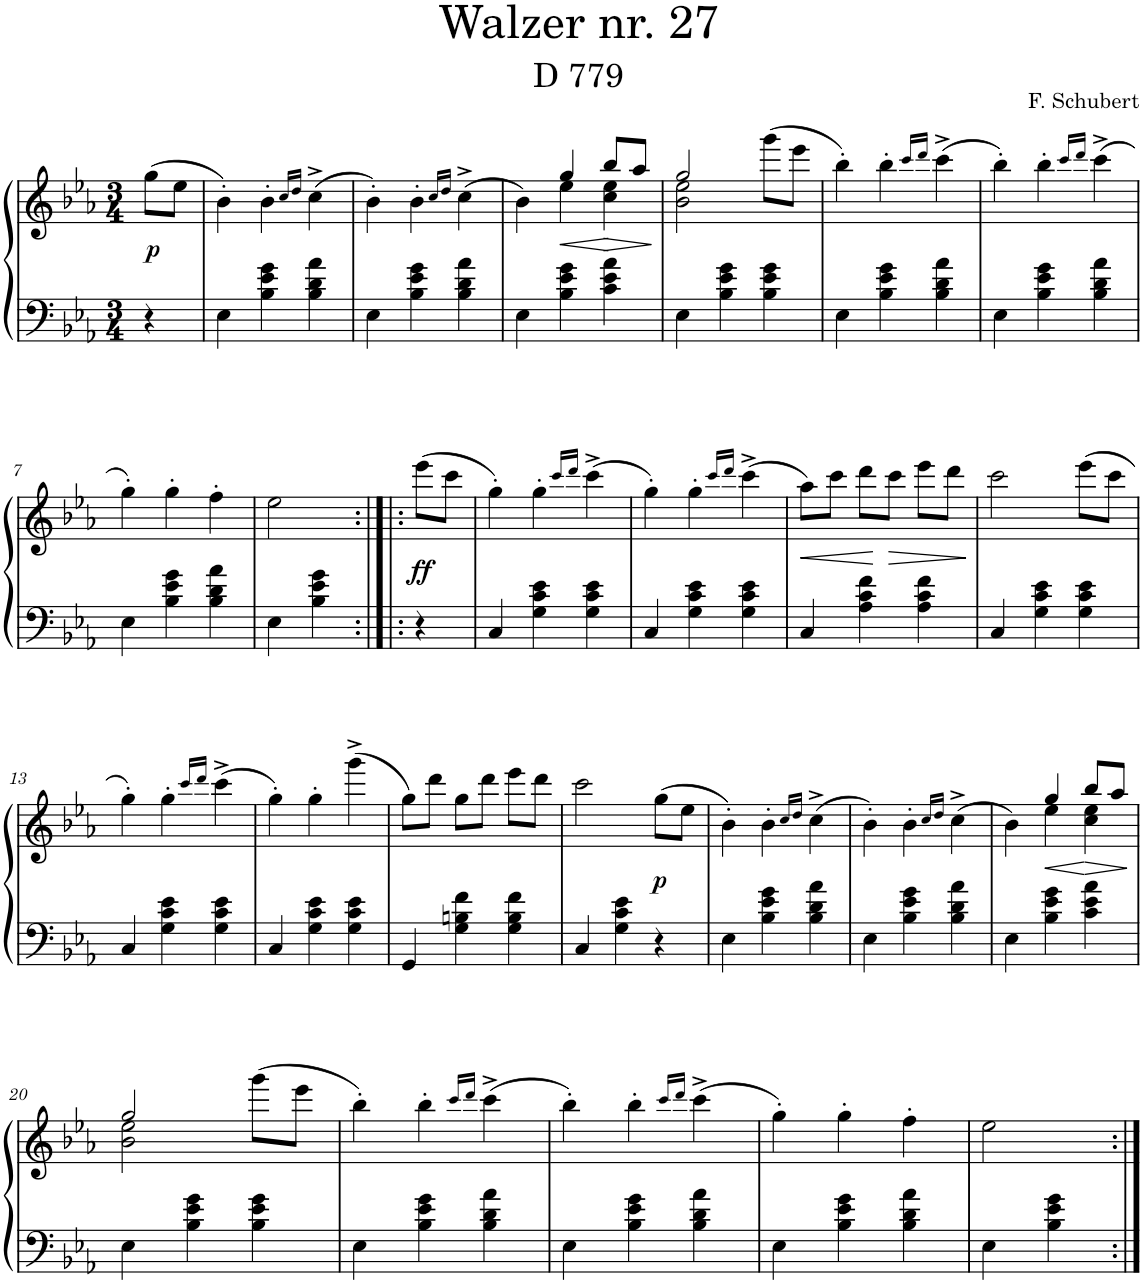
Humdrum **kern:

**kern	**kern	**dynam
*part1	*part1	*part1
*staff2	*staff1	*staff1/2
*I"Piano	*	*
*I'Pno.	*	*
*clefF4	*clefG2	*
*k[b-e-a-]	*k[b-e-a-]	*
*M3/4	*M3/4	*
=	=	=
!	!	!LO:DY:b
4r	(8gg\L	p
.	8ee-\J	.
=1	=1	=1
4E-\	4b-'\)	.
4B-\ 4e-\ 4g\	4b-'\	.
.	16qcc/LL	.
.	16qdd/JJ	.
4B-\ 4d\ 4a-\	(4cc^\	.
=2	=2	=2
4E-\	4b-'\)	.
4B-\ 4e-\ 4g\	4b-'\	.
.	16qcc/LL	.
.	16qdd/JJ	.
4B-\ 4d\ 4a-\	(4cc^\	.
=3	=3	=3
*	*^	*
4E-\	4b-\)	4ryy	.
!	!	!	!LO:HP:b
4B-\ 4e-\ 4g\	4gg/	4ee-\	<
!	!	!	!LO:HP:b
4c\ 4e-\ 4a-\	8bb-/L	4cc\ 4ee-\	>
.	8aa-/J	.	.
*	*v	*v	*
.	.	[ ]
=4	=4	=4
*	*^	*
4E-\	2gg/	2b-\ 2ee-\	.
4B-\ 4e-\ 4g\	.	.	.
4B-\ 4e-\ 4g\	(8ggg\L	4ryy	.
.	8eee-\J	.	.
*	*v	*v	*
=5	=5	=5
4E-\	4bb-'\)	.
4B-\ 4e-\ 4g\	4bb-'\	.
.	16qccc/LL	.
.	16qddd/JJ	.
4B-\ 4d\ 4a-\	(4ccc^\	.
=6	=6	=6
4E-\	4bb-'\)	.
4B-\ 4e-\ 4g\	4bb-'\	.
.	16qccc/LL	.
.	16qddd/JJ	.
4B-\ 4d\ 4a-\	(4ccc^\	.
!!LO:LB:g=z
=7	=7	=7
4E-\	4gg'\)	.
4B-\ 4e-\ 4g\	4gg'\	.
4B-\ 4d\ 4a-\	4ff'\	.
=8	=8	=8
4E-\	2ee-\	.
4B-\ 4e-\ 4g\	.	.
=8X1:|!|:	=8X1:|!|:	=8X1:|!|:
!	!	!LO:DY:b
4r	(8eee-\L	ff
.	8ccc\J	.
=9	=9	=9
4C/	4gg'\)	.
4G\ 4c\ 4e-\	4gg'\	.
.	16qccc/LL	.
.	16qddd/JJ	.
4G\ 4c\ 4e-\	(4ccc^\	.
=10	=10	=10
4C/	4gg'\)	.
4G\ 4c\ 4e-\	4gg'\	.
.	16qccc/LL	.
.	16qddd/JJ	.
4G\ 4c\ 4e-\	(4ccc^\	.
=11	=11	=11
!	!	!LO:HP:b
4C/	8aa-\L)	<
.	8ccc\J	.
4A-\ 4c\ 4f\	8ddd\L	.
!	!	!LO:HP:b
.	8ccc\J	>
4A-\ 4c\ 4f\	8eee-\L	.
.	8ddd\J	.
.	.	[ ]
=12	=12	=12
4C/	2ccc\	.
4G\ 4c\ 4e-\	.	.
4G\ 4c\ 4e-\	(8eee-\L	.
.	8ccc\J	.
!!LO:LB:g=z
=13	=13	=13
4C/	4gg'\)	.
4G\ 4c\ 4e-\	4gg'\	.
.	16qccc/LL	.
.	16qddd/JJ	.
4G\ 4c\ 4e-\	(4ccc^\	.
=14	=14	=14
4C/	4gg'\)	.
4G\ 4c\ 4e-\	4gg'\	.
4G\ 4c\ 4e-\	(4ggg^\	.
=15	=15	=15
4GG/	8gg\L)	.
.	8ddd\J	.
4G\ 4Bn\ 4f\	8gg\L	.
.	8ddd\J	.
4G\ 4B\ 4f\	8eee-\L	.
.	8ddd\J	.
=16	=16	=16
4C/	2ccc\	.
4G\ 4c\ 4e-\	.	.
!	!	!LO:DY:b
4r	(8gg\L	p
.	8ee-\J	.
=17	=17	=17
4E-\	4b-'\)	.
4B-\ 4e-\ 4g\	4b-'\	.
.	16qcc/LL	.
.	16qdd/JJ	.
4B-\ 4d\ 4a-\	(4cc^\	.
=18	=18	=18
4E-\	4b-'\)	.
4B-\ 4e-\ 4g\	4b-'\	.
.	16qcc/LL	.
.	16qdd/JJ	.
4B-\ 4d\ 4a-\	(4cc^\	.
=19	=19	=19
*	*^	*
4E-\	4b-\)	4ryy	.
!	!	!	!LO:HP:b
4B-\ 4e-\ 4g\	4gg/	4ee-\	<
!	!	!	!LO:HP:b
4c\ 4e-\ 4a-\	8bb-/L	4cc\ 4ee-\	>
.	8aa-/J	.	.
*	*v	*v	*
.	.	[ ]
!!LO:LB:g=z
=20	=20	=20
*	*^	*
4E-\	2gg/	2b-\ 2ee-\	.
4B-\ 4e-\ 4g\	.	.	.
4B-\ 4e-\ 4g\	(8ggg\L	4ryy	.
.	8eee-\J	.	.
*	*v	*v	*
=21	=21	=21
4E-\	4bb-'\)	.
4B-\ 4e-\ 4g\	4bb-'\	.
.	16qccc/LL	.
.	16qddd/JJ	.
4B-\ 4d\ 4a-\	(4ccc^\	.
=22	=22	=22
4E-\	4bb-'\)	.
4B-\ 4e-\ 4g\	4bb-'\	.
.	16qccc/LL	.
.	16qddd/JJ	.
4B-\ 4d\ 4a-\	(4ccc^\	.
=23	=23	=23
4E-\	4gg'\)	.
4B-\ 4e-\ 4g\	4gg'\	.
4B-\ 4d\ 4a-\	4ff'\	.
=24	=24	=24
4E-\	2ee-\	.
4B-\ 4e-\ 4g\	.	.
=:|!	=:|!	=:|!
*-	*-	*-
